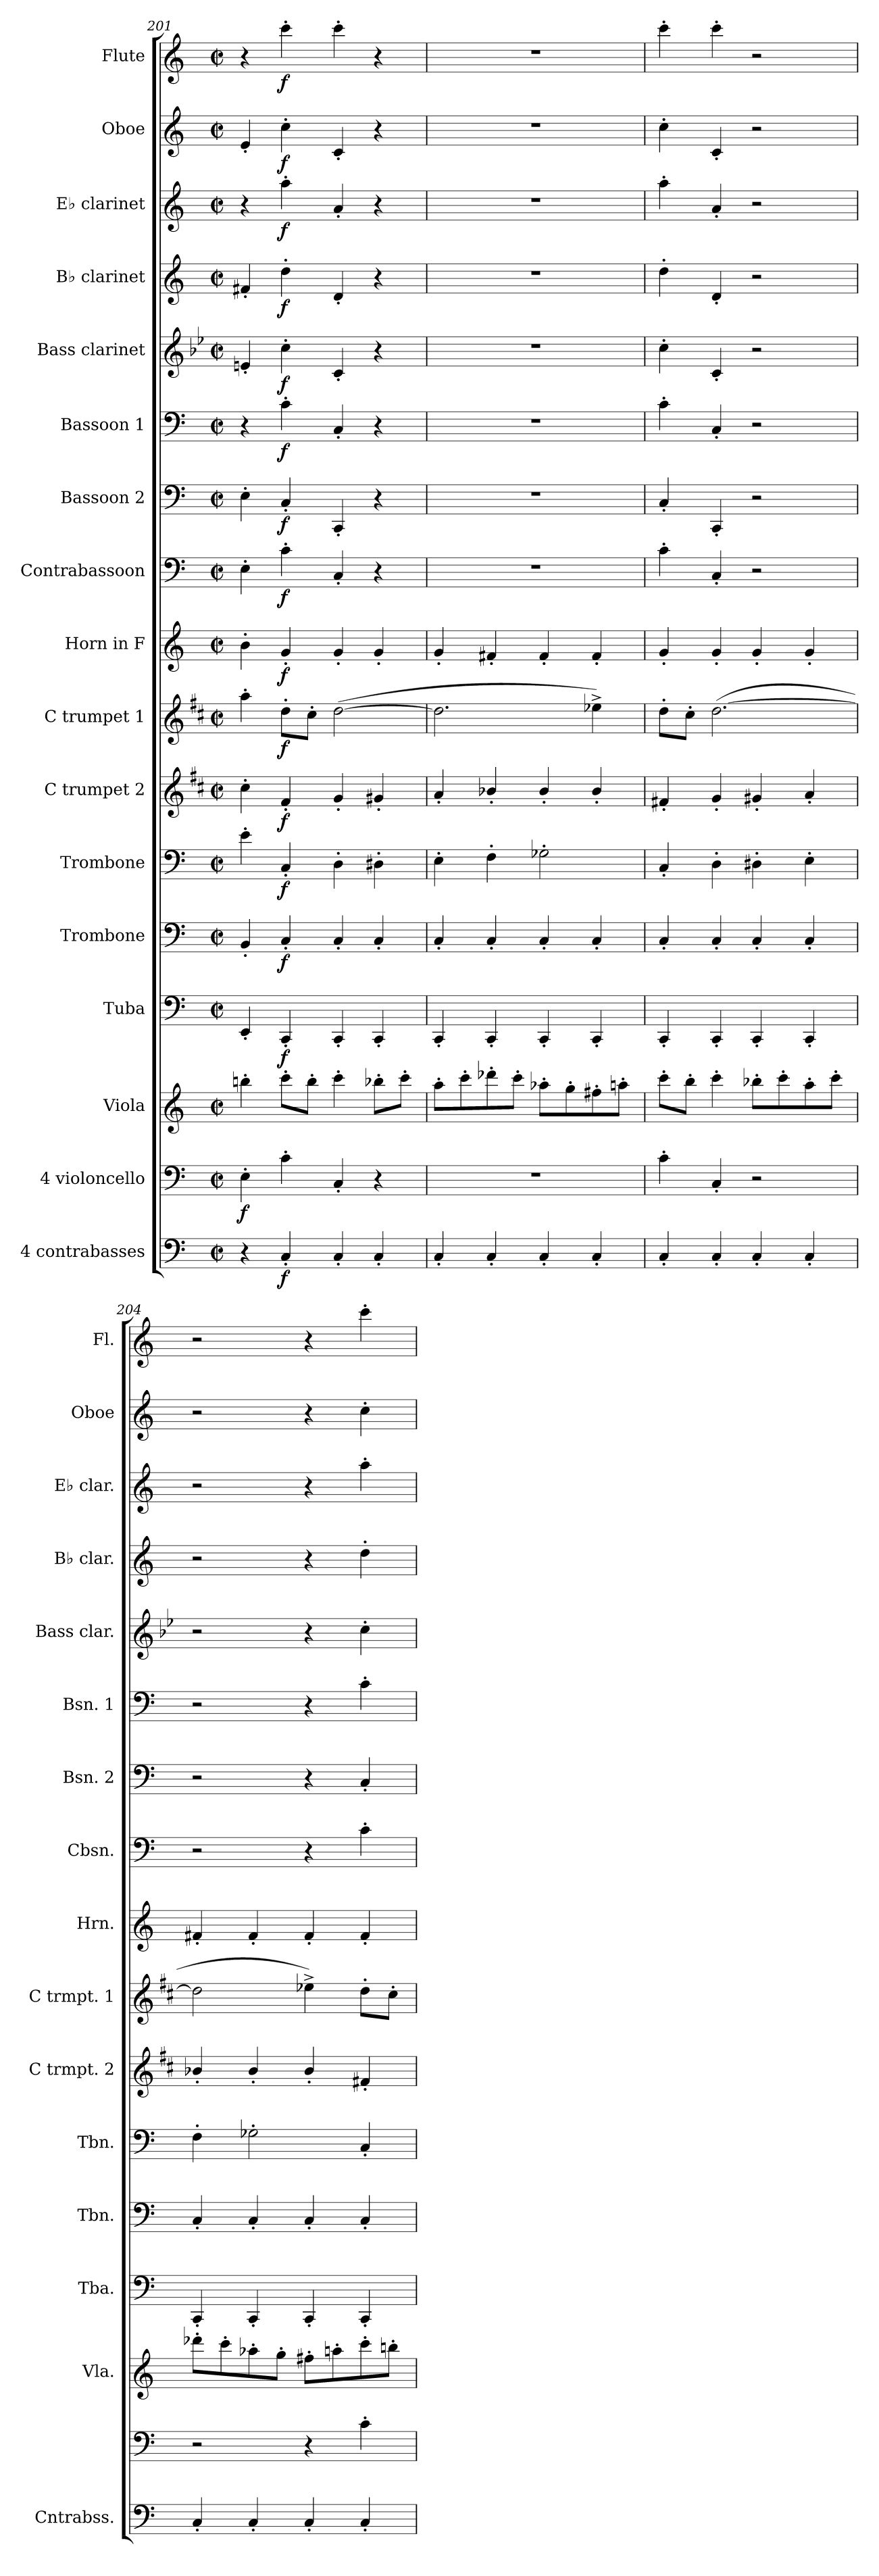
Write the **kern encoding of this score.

**kern	**dynam	**kern	**dynam	**kern	**kern	**dynam	**kern	**dynam	**kern	**dynam	**kern	**dynam	**kern	**dynam	**kern	**dynam	**kern	**dynam	**kern	**dynam	**kern	**dynam	**kern	**dynam	**kern	**dynam	**kern	**dynam	**kern	**dynam	**kern	**dynam
*part17	*part17	*part16	*part16	*part15	*part14	*part14	*part13	*part13	*part12	*part12	*part11	*part11	*part10	*part10	*part9	*part9	*part8	*part8	*part7	*part7	*part6	*part6	*part5	*part5	*part4	*part4	*part3	*part3	*part2	*part2	*part1	*part1
*staff17	*staff17	*staff16	*staff16	*staff15	*staff14	*staff14	*staff13	*staff13	*staff12	*staff12	*staff11	*staff11	*staff10	*staff10	*staff9	*staff9	*staff8	*staff8	*staff7	*staff7	*staff6	*staff6	*staff5	*staff5	*staff4	*staff4	*staff3	*staff3	*staff2	*staff2	*staff1	*staff1
*I"4 contrabasses	*	*I"4 violoncello	*	*I"Viola	*I"Tuba	*	*I"Trombone	*	*I"Trombone	*	*I"C trumpet 2	*	*I"C trumpet 1	*	*I"Horn in F	*	*I"Contrabassoon	*	*I"Bassoon 2	*	*I"Bassoon 1	*	*I"Bass clarinet	*	*I"B♭ clarinet	*	*I"E♭ clarinet	*	*I"Oboe	*	*I"Flute	*
*I'Cntrabss.	*	*	*	*I'Vla.	*I'Tba.	*	*I'Tbn.	*	*I'Tbn.	*	*I'C trmpt. 2	*	*I'C trmpt. 1	*	*I'Hrn.	*	*I'Cbsn.	*	*I'Bsn. 2	*	*I'Bsn. 1	*	*I'Bass clar.	*	*I'B♭ clar.	*	*I'E♭ clar.	*	*I'Oboe	*	*I'Fl.	*
*clefF4	*	*clefF4	*	*clefG2	*clefF4	*	*clefF4	*	*clefF4	*	*clefG2	*	*clefG2	*	*clefG2	*	*clefF4	*	*clefF4	*	*clefF4	*	*clefG2	*	*clefG2	*	*clefG2	*	*clefG2	*	*clefG2	*
*ITrd7c12	*	*	*	*	*	*	*	*	*	*	*ITrd1c2	*	*ITrd1c2	*	*ITrd4c7	*	*ITrd7c12	*	*	*	*	*	*ITrd8c14	*	*ITrd1c2	*	*ITrd-2c-3	*	*	*	*	*
*k[]	*	*k[]	*	*k[]	*k[]	*	*k[]	*	*k[]	*	*k[]	*	*k[]	*	*k[b-]	*	*k[]	*	*k[]	*	*k[]	*	*k[b-e-]	*	*k[b-e-]	*	*k[b-e-a-]	*	*k[]	*	*k[]	*
*M2/2	*	*M2/2	*	*M2/2	*M2/2	*	*M2/2	*	*M2/2	*	*M2/2	*	*M2/2	*	*M2/2	*	*M2/2	*	*M2/2	*	*M2/2	*	*M2/2	*	*M2/2	*	*M2/2	*	*M2/2	*	*M2/2	*
*met(c|)	*	*met(c|)	*	*met(c|)	*met(c|)	*	*met(c|)	*	*met(c|)	*	*met(c|)	*	*met(c|)	*	*met(c|)	*	*met(c|)	*	*met(c|)	*	*met(c|)	*	*met(c|)	*	*met(c|)	*	*met(c|)	*	*met(c|)	*	*met(c|)	*
=201	=201	=201	=201	=201	=201	=201	=201	=201	=201	=201	=201	=201	=201	=201	=201	=201	=201	=201	=201	=201	=201	=201	=201	=201	=201	=201	=201	=201	=201	=201	=201	=201
!	!	!	!LO:DY:b	!	!	!	!	!	!	!	!	!	!	!	!	!	!	!	!	!	!	!	!	!	!	!	!	!	!	!	!	!
4r	.	4E'\	f	4bbn'\	4EE'/	.	4BB'/	.	4e'\	.	4b'\	.	4gg'\	.	4e'\	.	4EE'\	.	4E'\	.	4r	.	4En'/	.	4en'/	.	4r	.	4e'/	.	4r	.
!	!LO:DY:b	!	!	!	!	!LO:DY:b	!	!LO:DY:b	!	!LO:DY:b	!	!LO:DY:b	!	!LO:DY:b	!	!LO:DY:b	!	!LO:DY:b	!	!LO:DY:b	!	!LO:DY:b	!	!LO:DY:b	!	!LO:DY:b	!	!LO:DY:b	!	!LO:DY:b	!	!LO:DY:b
4CC'/	f	4c'\	.	8ccc'\L	4CC'/	f	4C'/	f	4C'/	f	4e'/	f	8cc'\L	f	4c'/	f	4C'\	f	4C'/	f	4c'\	f	4c'\	f	4cc'\	f	4ccc'\	f	4cc'\	f	4ccc'\	f
.	.	.	.	8bb'\J	.	.	.	.	.	.	.	.	8b'\J	.	.	.	.	.	.	.	.	.	.	.	.	.	.	.	.	.	.	.
4CC'/	.	4C'/	.	4ccc'\	4CC'/	.	4C'/	.	4D'\	.	4f'/	.	(>[2cc\	.	4c'/	.	4CC'/	.	4CC'/	.	4C'/	.	4C'/	.	4c'/	.	4cc'/	.	4c'/	.	4ccc'\	.
4CC'/	.	4r	.	8bb-X'\L	4CC'/	.	4C'/	.	4D#X'\	.	4f#X'/	.	.	.	4c'/	.	4r	.	4r	.	4r	.	4r	.	4r	.	4r	.	4r	.	4r	.
.	.	.	.	8ccc'\J	.	.	.	.	.	.	.	.	.	.	.	.	.	.	.	.	.	.	.	.	.	.	.	.	.	.	.	.
!!LO:PB:g=z
=202	=202	=202	=202	=202	=202	=202	=202	=202	=202	=202	=202	=202	=202	=202	=202	=202	=202	=202	=202	=202	=202	=202	=202	=202	=202	=202	=202	=202	=202	=202	=202	=202
4CC'/	.	1r	.	8aa'\L	4CC'/	.	4C'/	.	4E'\	.	4g'/	.	2.cc\]	.	4c'/	.	1r	.	1r	.	1r	.	1r	.	1r	.	1r	.	1r	.	1r	.
.	.	.	.	8ccc'\	.	.	.	.	.	.	.	.	.	.	.	.	.	.	.	.	.	.	.	.	.	.	.	.	.	.	.	.
4CC'/	.	.	.	8ddd-X'\	4CC'/	.	4C'/	.	4F'\	.	4a-X'/	.	.	.	4Bn'/	.	.	.	.	.	.	.	.	.	.	.	.	.	.	.	.	.
.	.	.	.	8ccc'\J	.	.	.	.	.	.	.	.	.	.	.	.	.	.	.	.	.	.	.	.	.	.	.	.	.	.	.	.
4CC'/	.	.	.	8aa-X'\L	4CC'/	.	4C'/	.	2G-X'\	.	4a-'/	.	.	.	4B'/	.	.	.	.	.	.	.	.	.	.	.	.	.	.	.	.	.
.	.	.	.	8gg'\	.	.	.	.	.	.	.	.	.	.	.	.	.	.	.	.	.	.	.	.	.	.	.	.	.	.	.	.
4CC'/	.	.	.	8ff#X'\	4CC'/	.	4C'/	.	.	.	4a-'/	.	4dd-X^\)	.	4B'/	.	.	.	.	.	.	.	.	.	.	.	.	.	.	.	.	.
.	.	.	.	8aan'\J	.	.	.	.	.	.	.	.	.	.	.	.	.	.	.	.	.	.	.	.	.	.	.	.	.	.	.	.
=203	=203	=203	=203	=203	=203	=203	=203	=203	=203	=203	=203	=203	=203	=203	=203	=203	=203	=203	=203	=203	=203	=203	=203	=203	=203	=203	=203	=203	=203	=203	=203	=203
4CC'/	.	4c'\	.	8ccc'\L	4CC'/	.	4C'/	.	4C'/	.	4en'/	.	8cc'\L	.	4c'/	.	4C'\	.	4C'/	.	4c'\	.	4c'\	.	4cc'\	.	4ccc'\	.	4cc'\	.	4ccc'\	.
.	.	.	.	8bb'\J	.	.	.	.	.	.	.	.	8b'\J	.	.	.	.	.	.	.	.	.	.	.	.	.	.	.	.	.	.	.
4CC'/	.	4C'/	.	4ccc'\	4CC'/	.	4C'/	.	4D'\	.	4f'/	.	(>[2.cc\	.	4c'/	.	4CC'/	.	4CC'/	.	4C'/	.	4C'/	.	4c'/	.	4cc'/	.	4c'/	.	4ccc'\	.
4CC'/	.	2r	.	8bb-X'\L	4CC'/	.	4C'/	.	4D#X'\	.	4f#X'/	.	.	.	4c'/	.	2r	.	2r	.	2r	.	2r	.	2r	.	2r	.	2r	.	2r	.
.	.	.	.	8ccc'\	.	.	.	.	.	.	.	.	.	.	.	.	.	.	.	.	.	.	.	.	.	.	.	.	.	.	.	.
4CC'/	.	.	.	8aa'\	4CC'/	.	4C'/	.	4E'\	.	4g'/	.	.	.	4c'/	.	.	.	.	.	.	.	.	.	.	.	.	.	.	.	.	.
.	.	.	.	8ccc'\J	.	.	.	.	.	.	.	.	.	.	.	.	.	.	.	.	.	.	.	.	.	.	.	.	.	.	.	.
=204	=204	=204	=204	=204	=204	=204	=204	=204	=204	=204	=204	=204	=204	=204	=204	=204	=204	=204	=204	=204	=204	=204	=204	=204	=204	=204	=204	=204	=204	=204	=204	=204
4CC'/	.	2r	.	8ddd-X'\L	4CC'/	.	4C'/	.	4F'\	.	4a-X'/	.	2cc\]	.	4Bn'/	.	2r	.	2r	.	2r	.	2r	.	2r	.	2r	.	2r	.	2r	.
.	.	.	.	8ccc'\	.	.	.	.	.	.	.	.	.	.	.	.	.	.	.	.	.	.	.	.	.	.	.	.	.	.	.	.
4CC'/	.	.	.	8aa-X'\	4CC'/	.	4C'/	.	2G-X'\	.	4a-'/	.	.	.	4B'/	.	.	.	.	.	.	.	.	.	.	.	.	.	.	.	.	.
.	.	.	.	8gg'\J	.	.	.	.	.	.	.	.	.	.	.	.	.	.	.	.	.	.	.	.	.	.	.	.	.	.	.	.
4CC'/	.	4r	.	8ff#X'\L	4CC'/	.	4C'/	.	.	.	4a-'/	.	4dd-X^\)	.	4B'/	.	4r	.	4r	.	4r	.	4r	.	4r	.	4r	.	4r	.	4r	.
.	.	.	.	8aan'\	.	.	.	.	.	.	.	.	.	.	.	.	.	.	.	.	.	.	.	.	.	.	.	.	.	.	.	.
4CC'/	.	4c'\	.	8ccc'\	4CC'/	.	4C'/	.	4C'/	.	4en'/	.	8cc'\L	.	4B'/	.	4C'\	.	4C'/	.	4c'\	.	4c'\	.	4cc'\	.	4ccc'\	.	4cc'\	.	4ccc'\	.
.	.	.	.	8bbn'\J	.	.	.	.	.	.	.	.	8b'\J	.	.	.	.	.	.	.	.	.	.	.	.	.	.	.	.	.	.	.
=	=	=	=	=	=	=	=	=	=	=	=	=	=	=	=	=	=	=	=	=	=	=	=	=	=	=	=	=	=	=	=	=
*-	*-	*-	*-	*-	*-	*-	*-	*-	*-	*-	*-	*-	*-	*-	*-	*-	*-	*-	*-	*-	*-	*-	*-	*-	*-	*-	*-	*-	*-	*-	*-	*-
